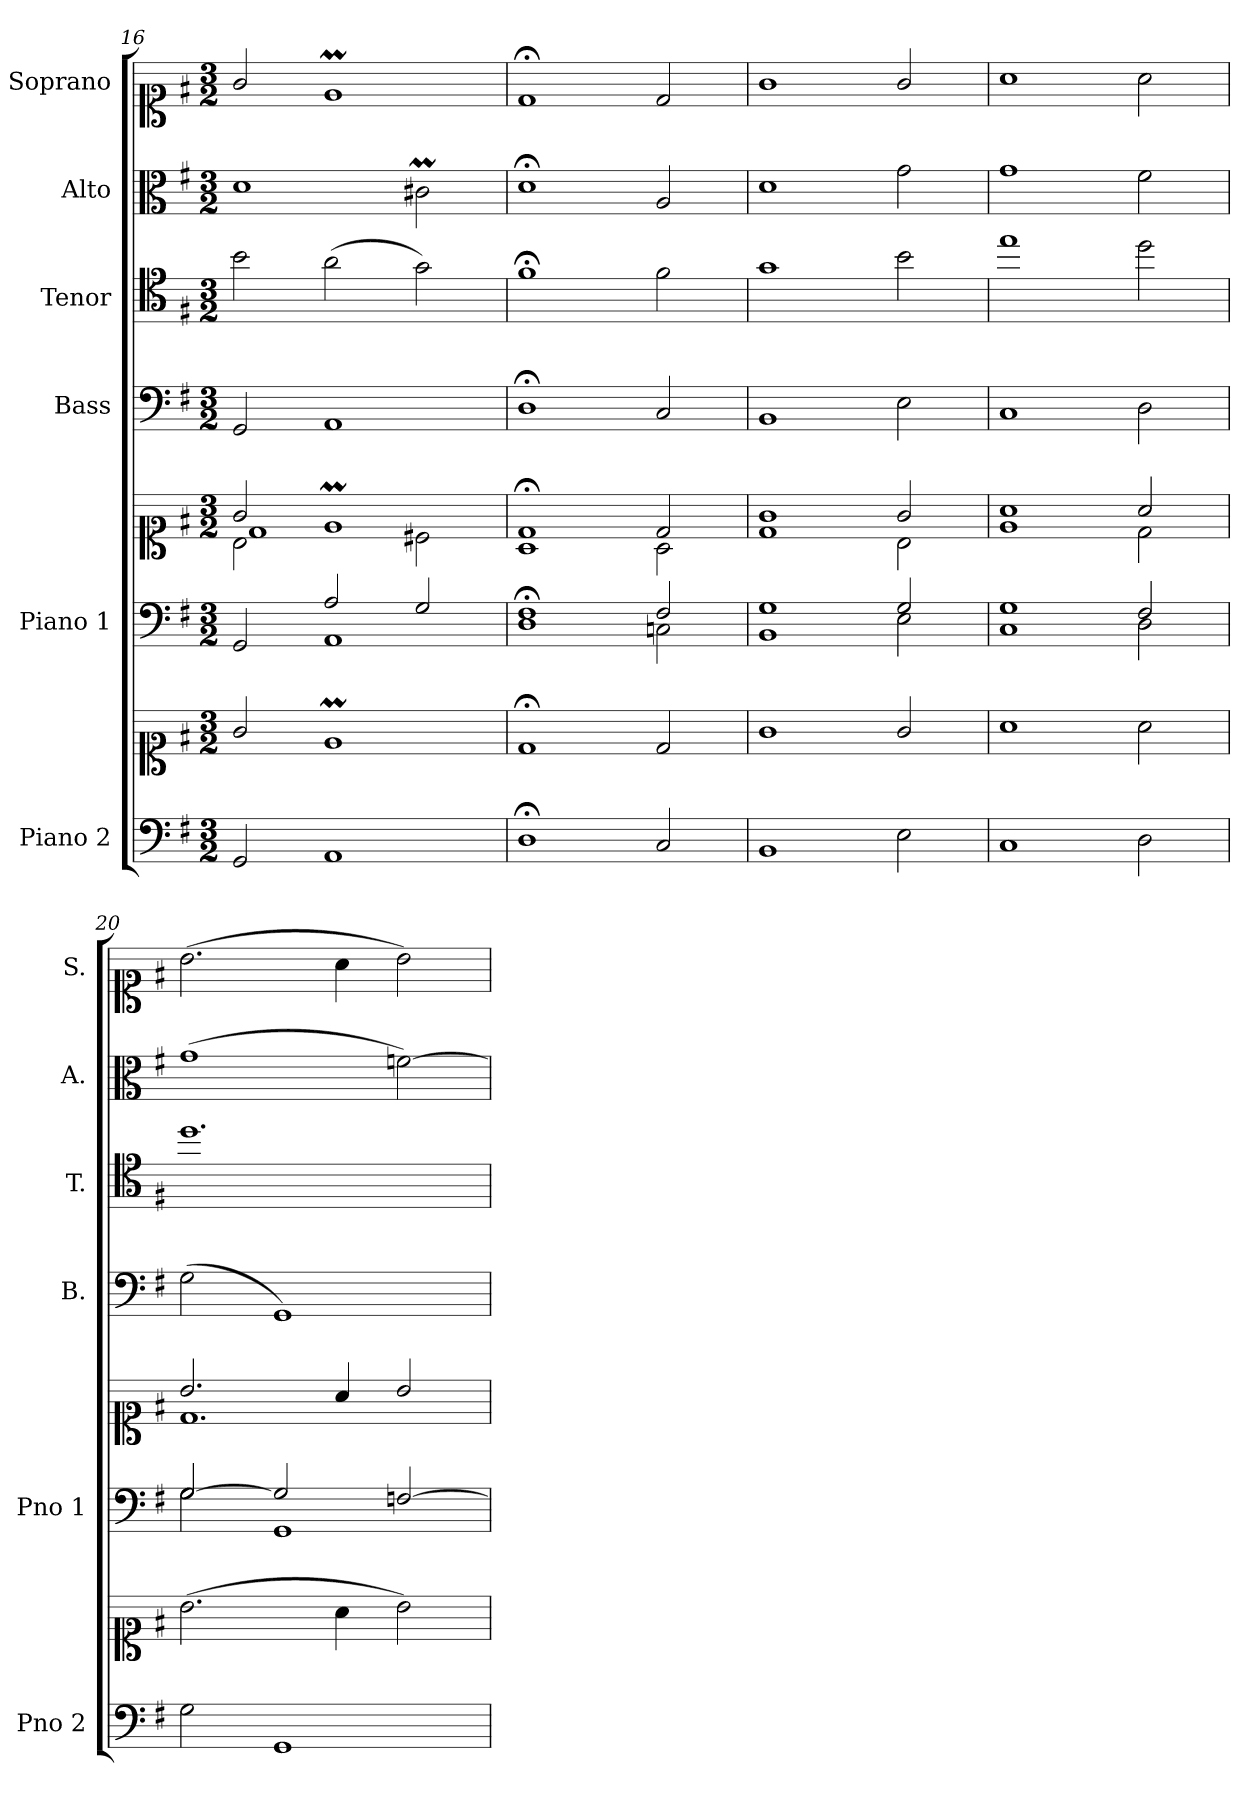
**kern	**kern	**kern	**kern	**kern	**kern	**kern	**kern
*part6	*part6	*part5	*part5	*part4	*part3	*part2	*part1
*staff8	*staff7	*staff6	*staff5	*staff4	*staff3	*staff2	*staff1
*I"Piano 2	*	*I"Piano 1	*	*I"Bass	*I"Tenor	*I"Alto	*I"Soprano
*I'Pno 2	*	*I'Pno 1	*	*I'B.	*I'T.	*I'A.	*I'S.
*clefF4	*clefC1	*clefF4	*clefC1	*clefF4	*clefC4	*clefC3	*clefC1
*	*	*	*	*	*ITrd7c12	*	*
*k[f#]	*k[f#]	*k[f#]	*k[f#]	*k[f#]	*k[f#]	*k[f#]	*k[f#]
*G:	*G:	*G:	*G:	*G:	*G:	*G:	*G:
*M3/2	*M3/2	*M3/2	*M3/2	*M3/2	*M3/2	*M3/2	*M3/2
=16	=16	=16	=16	=16	=16	=16	=16
*	*	*^	*^	*	*	*	*
*	*	*	*	*	*^	*	*	*	*
2GG/	2g/	2ryy	2GG/	2g/	2B\	1d\	2GG/	2B\	1d\	2g/
1AA/	1eM/	2A/	1AA\	1eM/	1ryy	.	1AA/	(2A\	.	1eM/
.	.	2G/	.	.	.	2c#X\	.	2G\)	2c#Xm\	.
*	*	*	*	*	*v	*v	*	*	*	*
=17	=17	=17	=17	=17	=17	=17	=17	=17	=17
1D;/	1d;</	1F#;/	1D\	1d;</	1A\	1D;</	1F#;<\	1d;<\	1d;</
2C/	2d/	2F#/	2Cn\	2d/	2A\	2C/	2F#\	2A/	2d/
=18	=18	=18	=18	=18	=18	=18	=18	=18	=18
1BB/	1g/	1G/	1BB\	1g/	1d\	1BB/	1G\	1d\	1g/
2E\	2g/	2G/	2E\	2g/	2B\	2E\	2B\	2g\	2g/
=19	=19	=19	=19	=19	=19	=19	=19	=19	=19
1C/	1a\	1G/	1C\	1a/	1e\	1C/	1e\	1g\	1a\
2D\	2a\	2F#/	2D\	2a/	2d\	2D\	2d\	2f#\	2a\
=20	=20	=20	=20	=20	=20	=20	=20	=20	=20
2G\	(2.b\	[>2G/	2G\	2.b/	1.d\	(2G\	1.d\	(1g\	(2.b\
1GG/	.	2G/]	1GG\	.	.	1GG/)	.	.	.
.	4a\	.	.	4a/	.	.	.	.	4a\
.	2b\)	[>2Fn/	.	2b/	.	.	.	[2fn\)	2b\)
*	*	*v	*v	*	*	*	*	*	*
*	*	*	*v	*v	*	*	*	*
=	=	=	=	=	=	=	=
*-	*-	*-	*-	*-	*-	*-	*-
